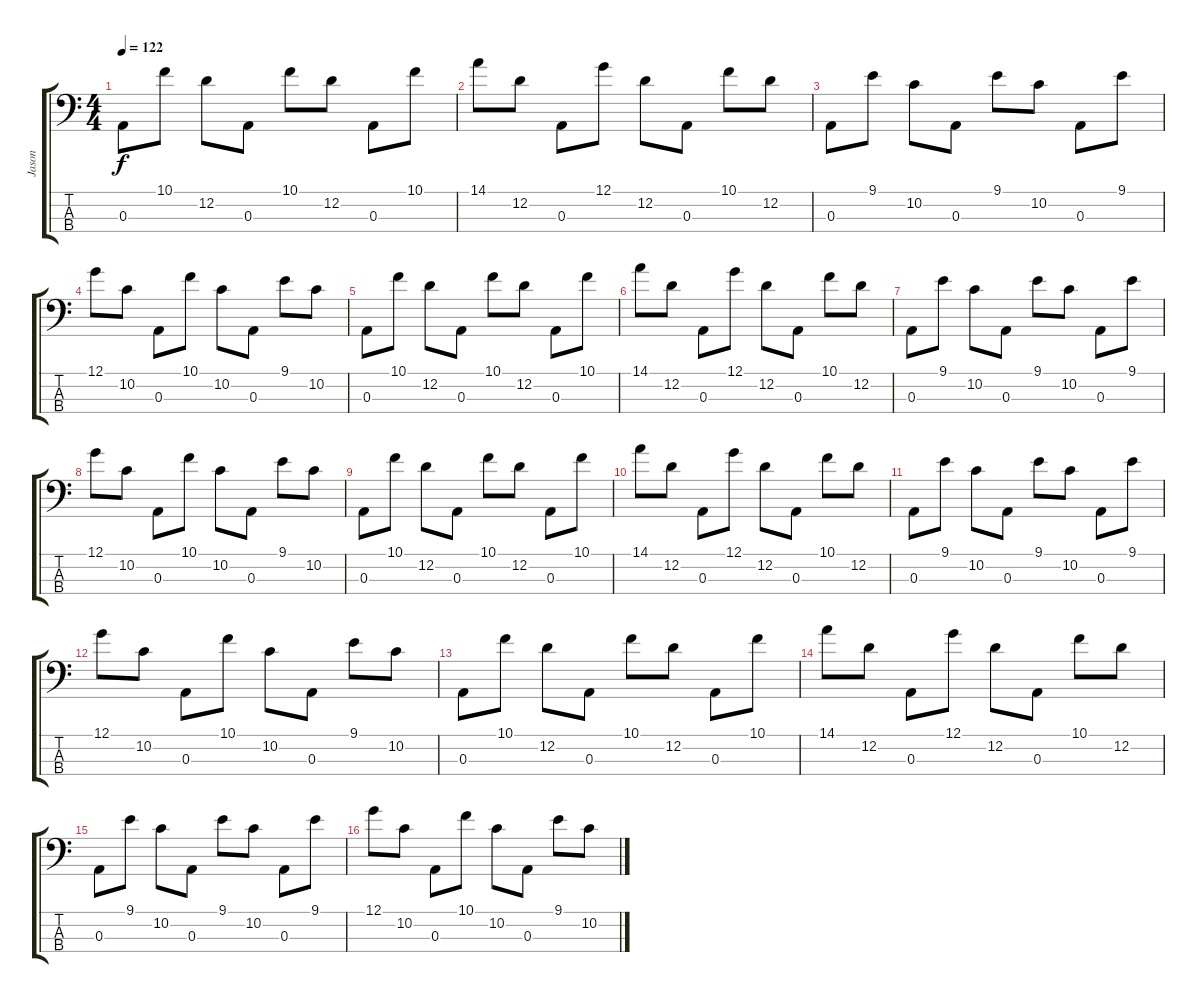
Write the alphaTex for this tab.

\track ("Jason" "Jason") {instrument electricbassfinger}
\staff {score tabs}
\tuning (G2 D2 A1 E1) {hide}
\ts (4 4)
\tempo 122
\clef f4
\ks c
0.3.8{dy f instrument electricbassfinger} 10.1.8 12.2.8 0.3.8 10.1.8 12.2.8 0.3.8 10.1.8 |
14.1.8 12.2.8 0.3.8 12.1.8 12.2.8 0.3.8 10.1.8 12.2.8 |
0.3.8 9.1.8 10.2.8 0.3.8 9.1.8 10.2.8 0.3.8 9.1.8 |
12.1.8 10.2.8 0.3.8 10.1.8 10.2.8 0.3.8 9.1.8 10.2.8 |
0.3.8 10.1.8 12.2.8 0.3.8 10.1.8 12.2.8 0.3.8 10.1.8 |
14.1.8 12.2.8 0.3.8 12.1.8 12.2.8 0.3.8 10.1.8 12.2.8 |
0.3.8 9.1.8 10.2.8 0.3.8 9.1.8 10.2.8 0.3.8 9.1.8 |
12.1.8 10.2.8 0.3.8 10.1.8 10.2.8 0.3.8 9.1.8 10.2.8 |
0.3.8 10.1.8 12.2.8 0.3.8 10.1.8 12.2.8 0.3.8 10.1.8 |
14.1.8 12.2.8 0.3.8 12.1.8 12.2.8 0.3.8 10.1.8 12.2.8 |
0.3.8 9.1.8 10.2.8 0.3.8 9.1.8 10.2.8 0.3.8 9.1.8 |
12.1.8 10.2.8 0.3.8 10.1.8 10.2.8 0.3.8 9.1.8 10.2.8 |
0.3.8 10.1.8 12.2.8 0.3.8 10.1.8 12.2.8 0.3.8 10.1.8 |
14.1.8 12.2.8 0.3.8 12.1.8 12.2.8 0.3.8 10.1.8 12.2.8 |
0.3.8 9.1.8 10.2.8 0.3.8 9.1.8 10.2.8 0.3.8 9.1.8 |
12.1.8 10.2.8 0.3.8 10.1.8 10.2.8 0.3.8 9.1.8 10.2.8
